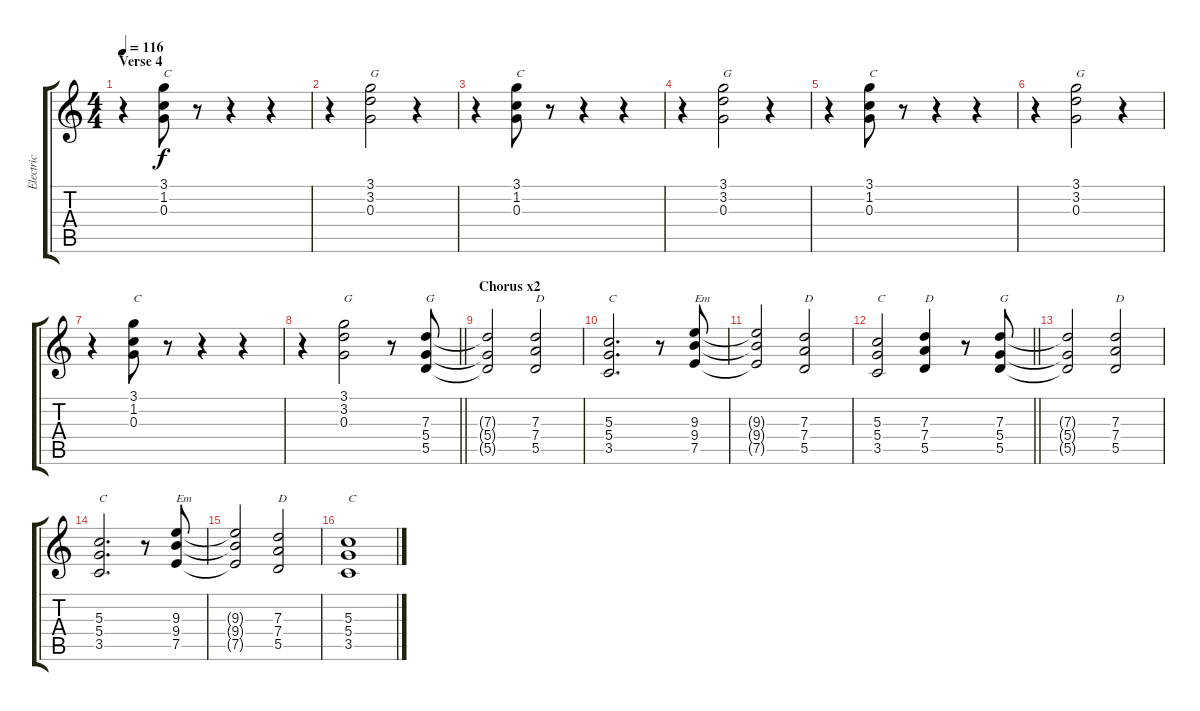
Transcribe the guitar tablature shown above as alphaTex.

\track ("Electric" "Electric") {instrument overdrivenguitar}
\staff {score tabs}
\tuning (E4 B3 G3 D3 A2 E2) {hide}
\ts (4 4)
\section ("" "Verse 4")
\tempo 116
\clef g2
\ks c
r.4{dy f} (3.1 1.2 0.3).8{txt "C"} r.8 r.4 r.4 |
r.4 (3.1 3.2 0.3).2{txt "G"} r.4 |
r.4 (3.1 1.2 0.3).8{txt "C"} r.8 r.4 r.4 |
r.4 (3.1 3.2 0.3).2{txt "G"} r.4 |
r.4 (3.1 1.2 0.3).8{txt "C"} r.8 r.4 r.4 |
r.4 (3.1 3.2 0.3).2{txt "G"} r.4 |
r.4 (3.1 1.2 0.3).8{txt "C"} r.8 r.4 r.4 |
\barLineRight lightlight
r.4 (3.1 3.2 0.3).2{txt "G"} r.8 (7.3 5.4 5.5).8{txt "G"} |
\section ("" "Chorus x2")
(7.3{t} 5.4{t} 5.5{t}).2 (7.3 7.4 5.5).2{txt "D"} |
(5.3 5.4 3.5).2{d txt "C"} r.8 (9.3 9.4 7.5).8{txt "Em"} |
(9.3{t} 9.4{t} 7.5{t}).2 (7.3 7.4 5.5).2{txt "D"} |
\barLineRight lightlight
(5.3 5.4 3.5).2{txt "C"} (7.3 7.4 5.5).4{txt "D"} r.8 (7.3 5.4 5.5).8{txt "G"} |
\section ("" "")
(7.3{t} 5.4{t} 5.5{t}).2 (7.3 7.4 5.5).2{txt "D"} |
(5.3 5.4 3.5).2{d txt "C"} r.8 (9.3 9.4 7.5).8{txt "Em"} |
(9.3{t} 9.4{t} 7.5{t}).2 (7.3 7.4 5.5).2{txt "D"} |
(5.3 5.4 3.5).1{txt "C"}
